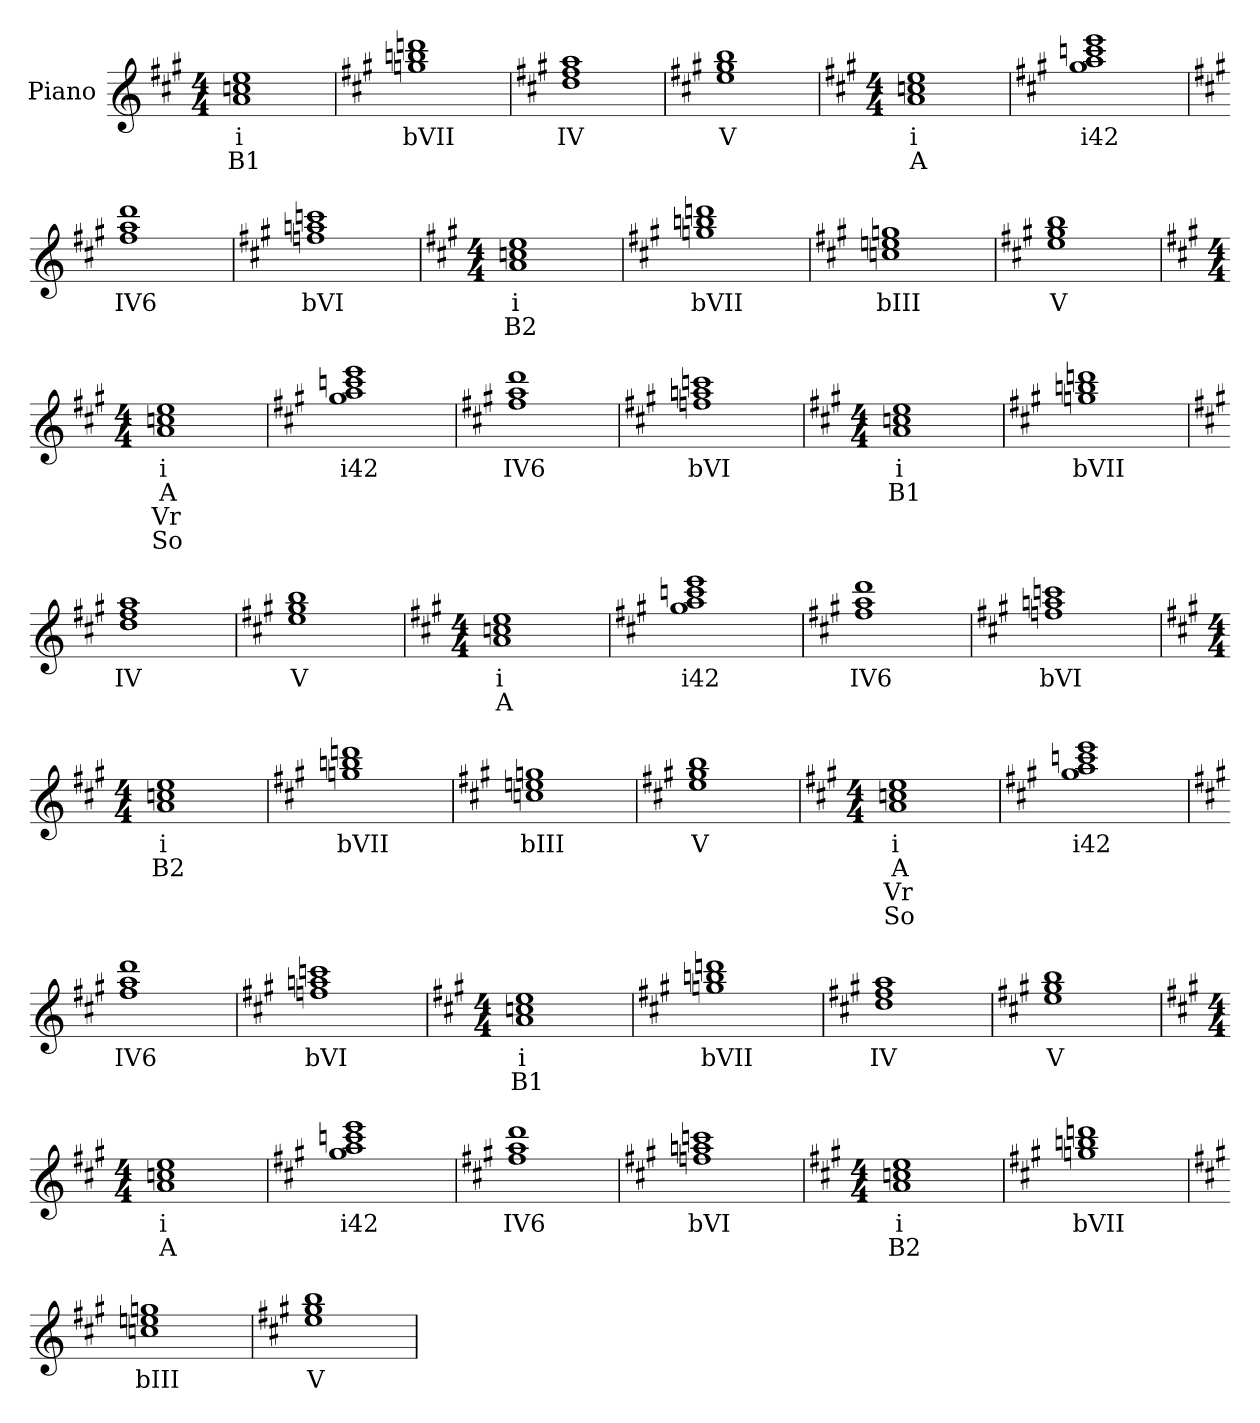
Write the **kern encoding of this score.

**kern	**text	**text	**text	**text
*part1	*part1	*part1	*part1	*part1
*staff1	*staff1	*staff1	*staff1	*staff1
*I"Piano	*	*	*	*
*I'Pno	*	*	*	*
*k[f#c#g#]	*	*	*	*
*A:	*	*	*	*
*M4/4	*	*	*	*
=	=	=	=	=
1a 1ccn 1ee	i	B1	.	.
=	=	=	=	=
*k[f#c#g#]	*	*	*	*
*A:	*	*	*	*
1ggn 1bbn 1dddn	bVII	.	.	.
=	=	=	=	=
*k[f#c#g#]	*	*	*	*
*A:	*	*	*	*
1dd 1ff# 1aa	IV	.	.	.
=	=	=	=	=
*k[f#c#g#]	*	*	*	*
*A:	*	*	*	*
1ee 1gg# 1bb	V	.	.	.
=	=	=	=	=
*k[f#c#g#]	*	*	*	*
*A:	*	*	*	*
*M4/4	*	*	*	*
1a 1ccn 1ee	i	A	.	.
=	=	=	=	=
*k[f#c#g#]	*	*	*	*
*A:	*	*	*	*
1gg# 1aa 1cccn 1eee	i42	.	.	.
=	=	=	=	=
*k[f#c#g#]	*	*	*	*
*A:	*	*	*	*
1ff# 1aa 1ddd	IV6	.	.	.
=	=	=	=	=
*k[f#c#g#]	*	*	*	*
*A:	*	*	*	*
1ffn 1aan 1cccn	bVI	.	.	.
=	=	=	=	=
*k[f#c#g#]	*	*	*	*
*A:	*	*	*	*
*M4/4	*	*	*	*
1a 1ccn 1ee	i	B2	.	.
=	=	=	=	=
*k[f#c#g#]	*	*	*	*
*A:	*	*	*	*
1ggn 1bbn 1dddn	bVII	.	.	.
=	=	=	=	=
*k[f#c#g#]	*	*	*	*
*A:	*	*	*	*
1ccn 1een 1ggn	bIII	.	.	.
=	=	=	=	=
*k[f#c#g#]	*	*	*	*
*A:	*	*	*	*
1ee 1gg# 1bb	V	.	.	.
=	=	=	=	=
*k[f#c#g#]	*	*	*	*
*A:	*	*	*	*
*M4/4	*	*	*	*
1a 1ccn 1ee	i	A	Vr	So
=	=	=	=	=
*k[f#c#g#]	*	*	*	*
*A:	*	*	*	*
1gg# 1aa 1cccn 1eee	i42	.	.	.
=	=	=	=	=
*k[f#c#g#]	*	*	*	*
*A:	*	*	*	*
1ff# 1aa 1ddd	IV6	.	.	.
=	=	=	=	=
*k[f#c#g#]	*	*	*	*
*A:	*	*	*	*
1ffn 1aan 1cccn	bVI	.	.	.
=	=	=	=	=
*k[f#c#g#]	*	*	*	*
*A:	*	*	*	*
*M4/4	*	*	*	*
1a 1ccn 1ee	i	B1	.	.
=	=	=	=	=
*k[f#c#g#]	*	*	*	*
*A:	*	*	*	*
1ggn 1bbn 1dddn	bVII	.	.	.
=	=	=	=	=
*k[f#c#g#]	*	*	*	*
*A:	*	*	*	*
1dd 1ff# 1aa	IV	.	.	.
=	=	=	=	=
*k[f#c#g#]	*	*	*	*
*A:	*	*	*	*
1ee 1gg# 1bb	V	.	.	.
=	=	=	=	=
*k[f#c#g#]	*	*	*	*
*A:	*	*	*	*
*M4/4	*	*	*	*
1a 1ccn 1ee	i	A	.	.
=	=	=	=	=
*k[f#c#g#]	*	*	*	*
*A:	*	*	*	*
1gg# 1aa 1cccn 1eee	i42	.	.	.
=	=	=	=	=
*k[f#c#g#]	*	*	*	*
*A:	*	*	*	*
1ff# 1aa 1ddd	IV6	.	.	.
=	=	=	=	=
*k[f#c#g#]	*	*	*	*
*A:	*	*	*	*
1ffn 1aan 1cccn	bVI	.	.	.
=	=	=	=	=
*k[f#c#g#]	*	*	*	*
*A:	*	*	*	*
*M4/4	*	*	*	*
1a 1ccn 1ee	i	B2	.	.
=	=	=	=	=
*k[f#c#g#]	*	*	*	*
*A:	*	*	*	*
1ggn 1bbn 1dddn	bVII	.	.	.
=	=	=	=	=
*k[f#c#g#]	*	*	*	*
*A:	*	*	*	*
1ccn 1een 1ggn	bIII	.	.	.
=	=	=	=	=
*k[f#c#g#]	*	*	*	*
*A:	*	*	*	*
1ee 1gg# 1bb	V	.	.	.
=	=	=	=	=
*k[f#c#g#]	*	*	*	*
*A:	*	*	*	*
*M4/4	*	*	*	*
1a 1ccn 1ee	i	A	Vr	So
=	=	=	=	=
*k[f#c#g#]	*	*	*	*
*A:	*	*	*	*
1gg# 1aa 1cccn 1eee	i42	.	.	.
=	=	=	=	=
*k[f#c#g#]	*	*	*	*
*A:	*	*	*	*
1ff# 1aa 1ddd	IV6	.	.	.
=	=	=	=	=
*k[f#c#g#]	*	*	*	*
*A:	*	*	*	*
1ffn 1aan 1cccn	bVI	.	.	.
=	=	=	=	=
*k[f#c#g#]	*	*	*	*
*A:	*	*	*	*
*M4/4	*	*	*	*
1a 1ccn 1ee	i	B1	.	.
=	=	=	=	=
*k[f#c#g#]	*	*	*	*
*A:	*	*	*	*
1ggn 1bbn 1dddn	bVII	.	.	.
=	=	=	=	=
*k[f#c#g#]	*	*	*	*
*A:	*	*	*	*
1dd 1ff# 1aa	IV	.	.	.
=	=	=	=	=
*k[f#c#g#]	*	*	*	*
*A:	*	*	*	*
1ee 1gg# 1bb	V	.	.	.
=	=	=	=	=
*k[f#c#g#]	*	*	*	*
*A:	*	*	*	*
*M4/4	*	*	*	*
1a 1ccn 1ee	i	A	.	.
=	=	=	=	=
*k[f#c#g#]	*	*	*	*
*A:	*	*	*	*
1gg# 1aa 1cccn 1eee	i42	.	.	.
=	=	=	=	=
*k[f#c#g#]	*	*	*	*
*A:	*	*	*	*
1ff# 1aa 1ddd	IV6	.	.	.
=	=	=	=	=
*k[f#c#g#]	*	*	*	*
*A:	*	*	*	*
1ffn 1aan 1cccn	bVI	.	.	.
=	=	=	=	=
*k[f#c#g#]	*	*	*	*
*A:	*	*	*	*
*M4/4	*	*	*	*
1a 1ccn 1ee	i	B2	.	.
=	=	=	=	=
*k[f#c#g#]	*	*	*	*
*A:	*	*	*	*
1ggn 1bbn 1dddn	bVII	.	.	.
=	=	=	=	=
*k[f#c#g#]	*	*	*	*
*A:	*	*	*	*
1ccn 1een 1ggn	bIII	.	.	.
=	=	=	=	=
*k[f#c#g#]	*	*	*	*
*A:	*	*	*	*
1ee 1gg# 1bb	V	.	.	.
=	=	=	=	=
*-	*-	*-	*-	*-
